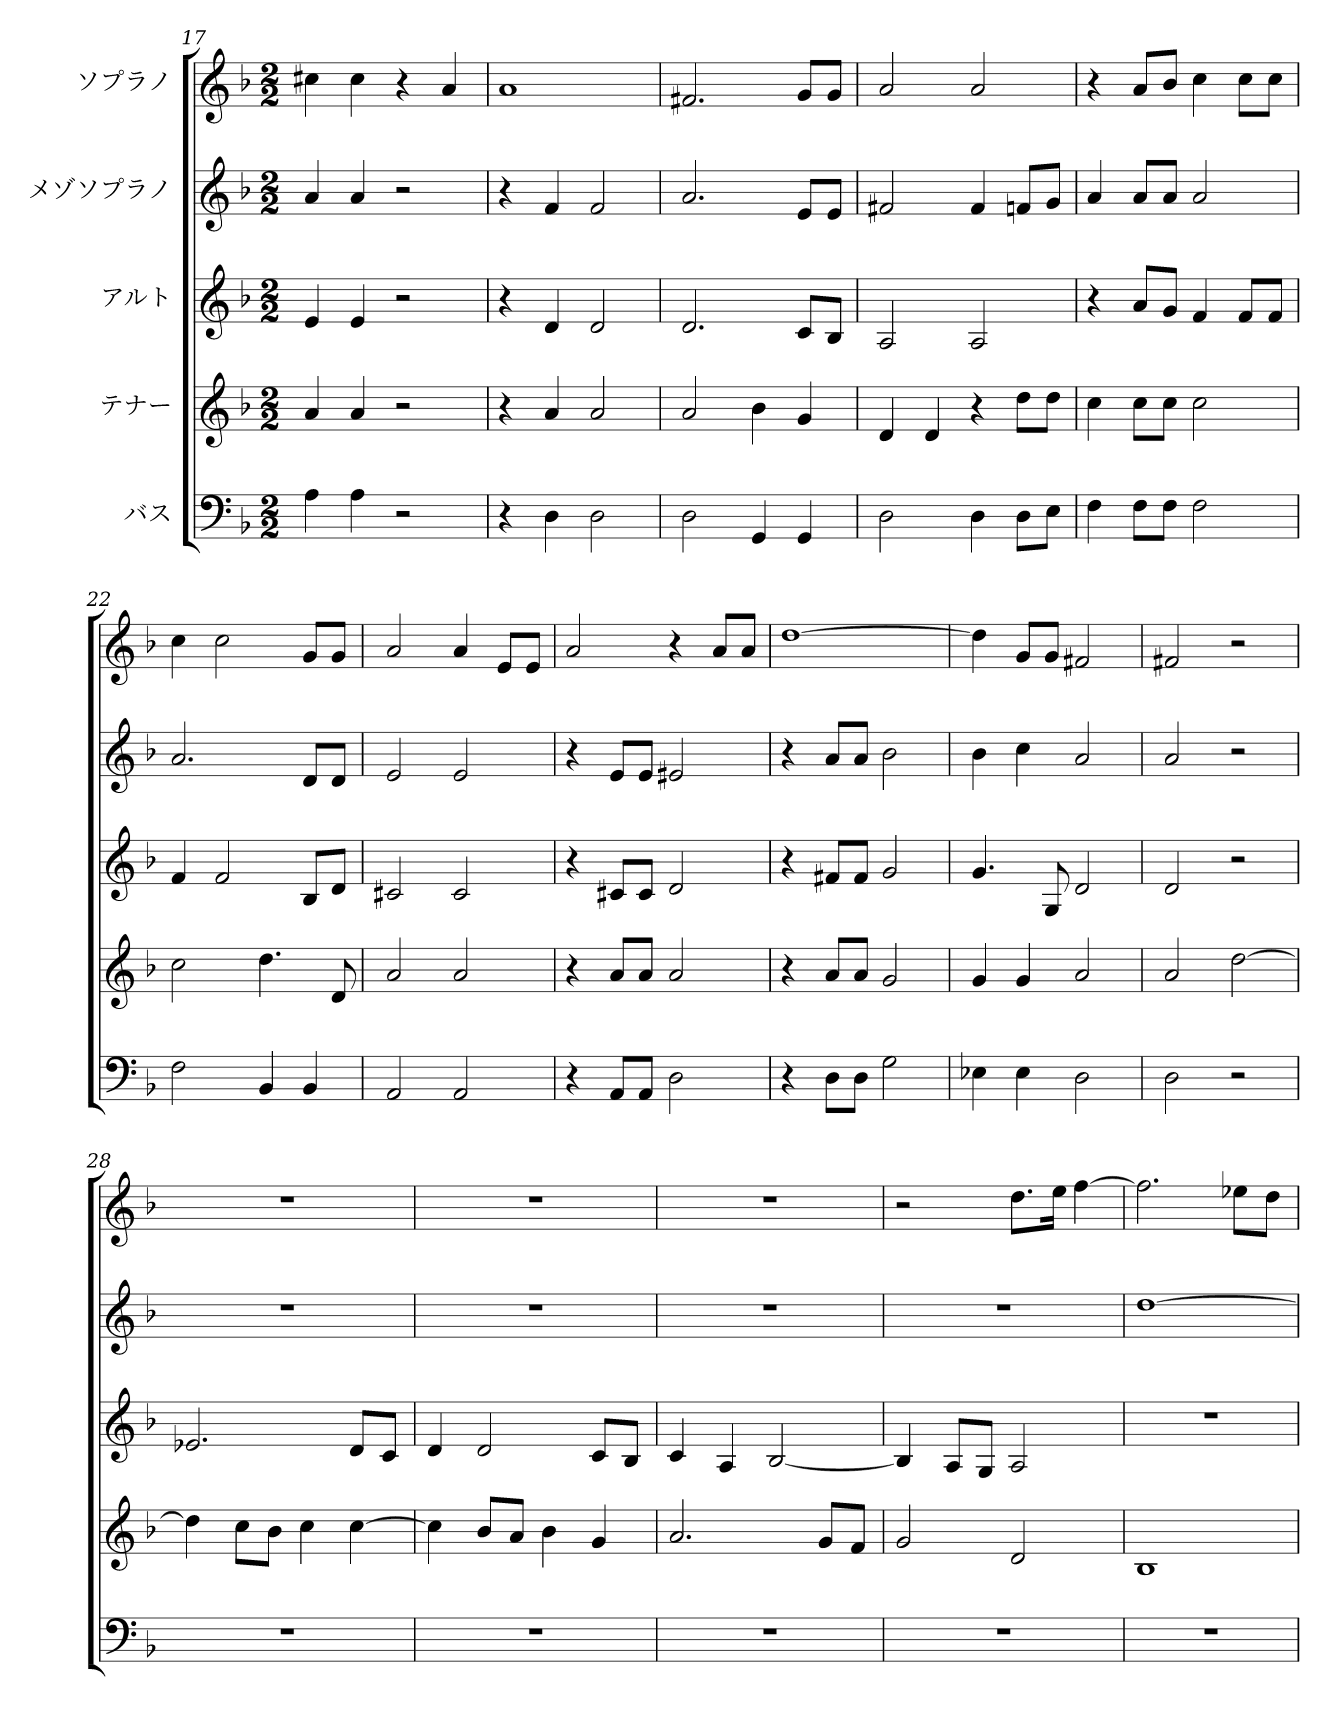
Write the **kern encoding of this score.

**kern	**kern	**kern	**kern	**kern
*part5	*part4	*part3	*part2	*part1
*staff5	*staff4	*staff3	*staff2	*staff1
*I"バス	*I"テナー	*I"アルト	*I"メゾソプラノ	*I"ソプラノ
*clefF4	*clefG2	*clefG2	*clefG2	*clefG2
*k[b-]	*k[b-]	*k[b-]	*k[b-]	*k[b-]
*M2/2	*M2/2	*M2/2	*M2/2	*M2/2
=17	=17	=17	=17	=17
4A\	4a/	4e/	4a/	4cc#X\
4A\	4a/	4e/	4a/	4cc#\
2r	2r	2r	2r	4r
.	.	.	.	4a/
=18	=18	=18	=18	=18
4r	4r	4r	4r	1a
4D\	4a/	4d/	4f/	.
2D\	2a/	2d/	2f/	.
=19	=19	=19	=19	=19
2D\	2a/	2.d/	2.a/	2.f#X/
4GG/	4b-\	.	.	.
4GG/	4g/	8c/L	8e/L	8g/L
.	.	8B-/J	8e/J	8g/J
!!LO:LB:g=z
=20	=20	=20	=20	=20
2D\	4d/	2A/	2f#X/	2a/
.	4d/	.	.	.
4D\	4r	2A/	4f#/	2a/
8D\L	8dd\L	.	8fn/L	.
8E\J	8dd\J	.	8g/J	.
=21	=21	=21	=21	=21
4F\	4cc\	4r	4a/	4r
8F\L	8cc\L	8a/L	8a/L	8a/L
8F\J	8cc\J	8g/J	8a/J	8b-/J
2F\	2cc\	4f/	2a/	4cc\
.	.	8f/L	.	8cc\L
.	.	8f/J	.	8cc\J
=22	=22	=22	=22	=22
2F\	2cc\	4f/	2.a/	4cc\
.	.	2f/	.	2cc\
4BB-/	4.dd\	.	.	.
4BB-/	.	8B-/L	8d/L	8g/L
.	8d/	8d/J	8d/J	8g/J
=23	=23	=23	=23	=23
2AA/	2a/	2c#X/	2e/	2a/
2AA/	2a/	2c#/	2e/	4a/
.	.	.	.	8e/L
.	.	.	.	8e/J
=24	=24	=24	=24	=24
4r	4r	4r	4r	2a/
8AA/L	8a/L	8c#X/L	8e/L	.
8AA/J	8a/J	8c#/J	8e/J	.
2D\	2a/	2d/	2e#X/	4r
.	.	.	.	8a/L
.	.	.	.	8a/J
=25	=25	=25	=25	=25
4r	4r	4r	4r	[1dd
8D\L	8a/L	8f#X/L	8a/L	.
8D\J	8a/J	8f#/J	8a/J	.
2G\	2g/	2g/	2b-\	.
!!LO:PB:g=z
=26	=26	=26	=26	=26
4E-X\	4g/	4.g/	4b-\	4dd\]
4E-\	4g/	.	4cc\	8g/L
.	.	8G/	.	8g/J
2D\	2a/	2d/	2a/	2f#X/
=27	=27	=27	=27	=27
2D\	2a/	2d/	2a/	2f#X/
2r	[2dd\	2r	2r	2r
=28	=28	=28	=28	=28
1r	4dd\]	2.e-X/	1r	1r
.	8cc\L	.	.	.
.	8b-\J	.	.	.
.	4cc\	.	.	.
.	[4cc\	8d/L	.	.
.	.	8c/J	.	.
=29	=29	=29	=29	=29
1r	4cc\]	4d/	1r	1r
.	8b-/L	2d/	.	.
.	8a/J	.	.	.
.	4b-\	.	.	.
.	4g/	8c/L	.	.
.	.	8B-/J	.	.
=30	=30	=30	=30	=30
1r	2.a/	4c/	1r	1r
.	.	4A/	.	.
.	.	[2B-/	.	.
.	8g/L	.	.	.
.	8f/J	.	.	.
=31	=31	=31	=31	=31
1r	2g/	4B-/]	1r	2r
.	.	8A/L	.	.
.	.	8G/J	.	.
.	2d/	2A/	.	8.dd\L
.	.	.	.	16ee\Jk
.	.	.	.	[4ff\
!!LO:LB:g=z
=32	=32	=32	=32	=32
1r	1B-	1r	[1dd	2.ff\]
.	.	.	.	8ee-X\L
.	.	.	.	8dd\J
=	=	=	=	=
*-	*-	*-	*-	*-
